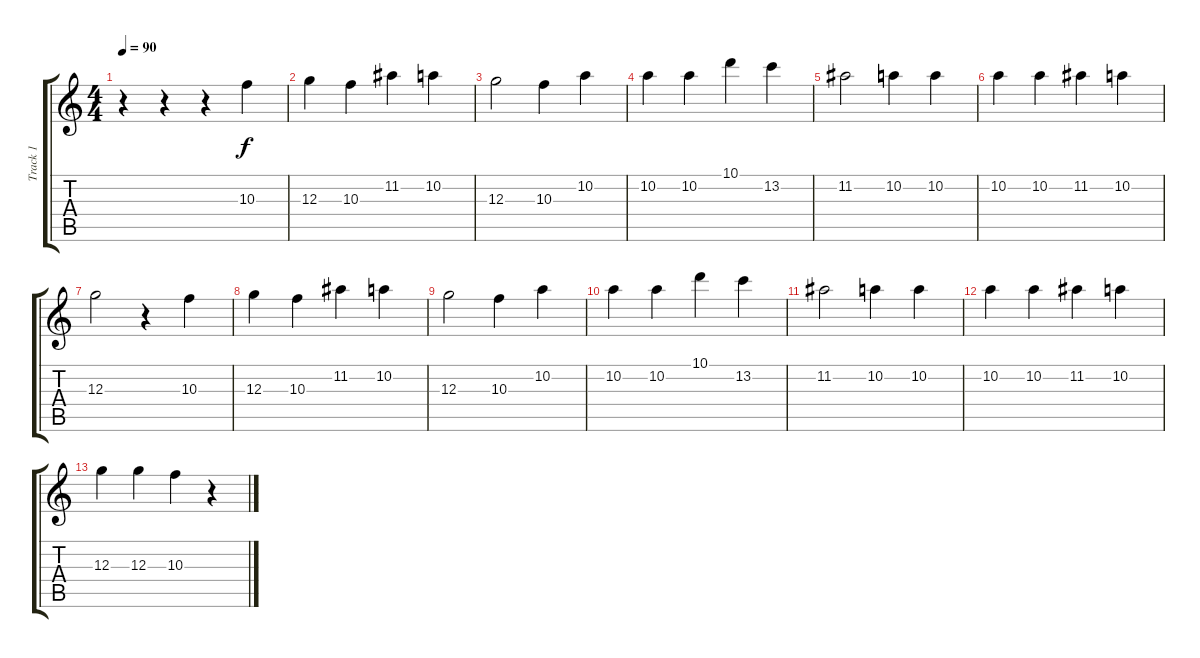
\track ("Track 1" "Track 1") {instrument acousticguitarsteel}
\staff {score tabs}
\tuning (E4 B3 G3 D3 A2 E2) {hide}
\ts (4 4)
\tempo 90
\clef g2
\ks c
r.4{dy f instrument acousticguitarsteel} r.4 r.4 10.3.4 |
12.3.4 10.3.4 11.2.4 10.2.4 |
12.3.2 10.3.4 10.2.4 |
10.2.4 10.2.4 10.1.4 13.2.4 |
11.2.2 10.2.4 10.2.4 |
10.2.4 10.2.4 11.2.4 10.2.4 |
12.3.2 r.4 10.3.4 |
12.3.4 10.3.4 11.2.4 10.2.4 |
12.3.2 10.3.4 10.2.4 |
10.2.4 10.2.4 10.1.4 13.2.4 |
11.2.2 10.2.4 10.2.4 |
10.2.4 10.2.4 11.2.4 10.2.4 |
12.3.4 12.3.4 10.3.4 r.4
